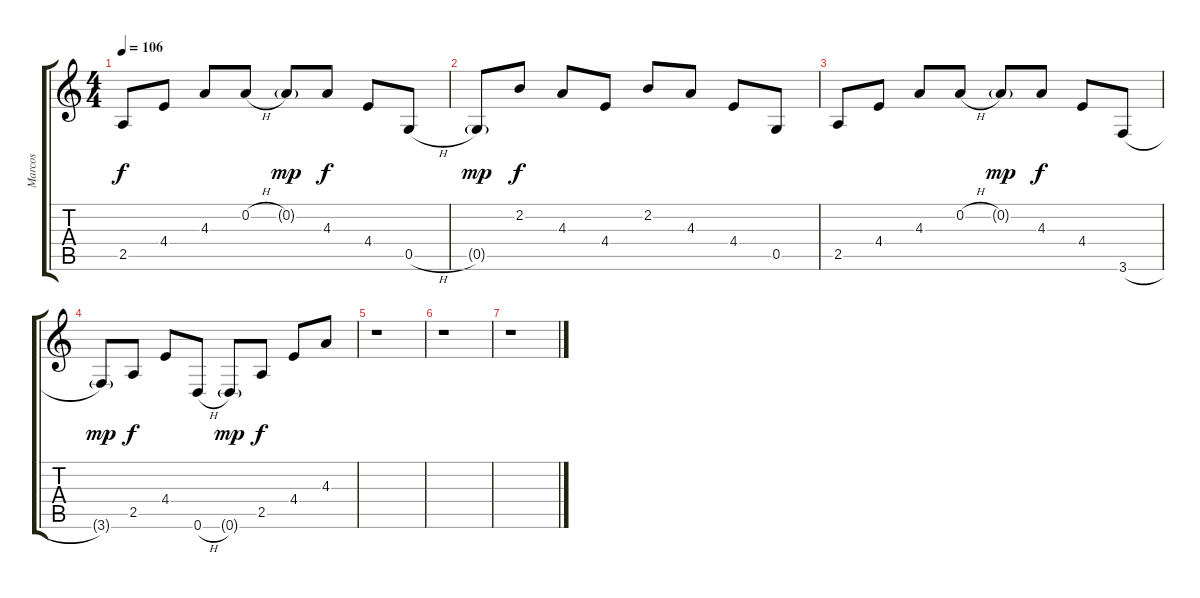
\track ("Marcos" "Marcos") {instrument distortionguitar}
\staff {score tabs}
\tuning (D4 A3 F3 C3 G2 D2) {hide}
\ts (4 4)
\tempo 106
\clef g2
\ks c
2.5.8{dy f} 4.4.8 4.3.8 0.2{h}.8 0.2{g}.8{dy mp} 4.3.8{dy f} 4.4.8 0.5{h}.8 |
0.5{g}.8{dy mp} 2.2.8{dy f} 4.3.8 4.4.8 2.2.8 4.3.8 4.4.8 0.5.8 |
2.5.8 4.4.8 4.3.8 0.2{h}.8 0.2{g}.8{dy mp} 4.3.8{dy f} 4.4.8 3.6{h}.8 |
3.6{g}.8{dy mp} 2.5.8{dy f} 4.4.8 0.6{h}.8 0.6{g}.8{dy mp} 2.5.8{dy f} 4.4.8 4.3.8 |
r.1 |
r.1 |
r.1
